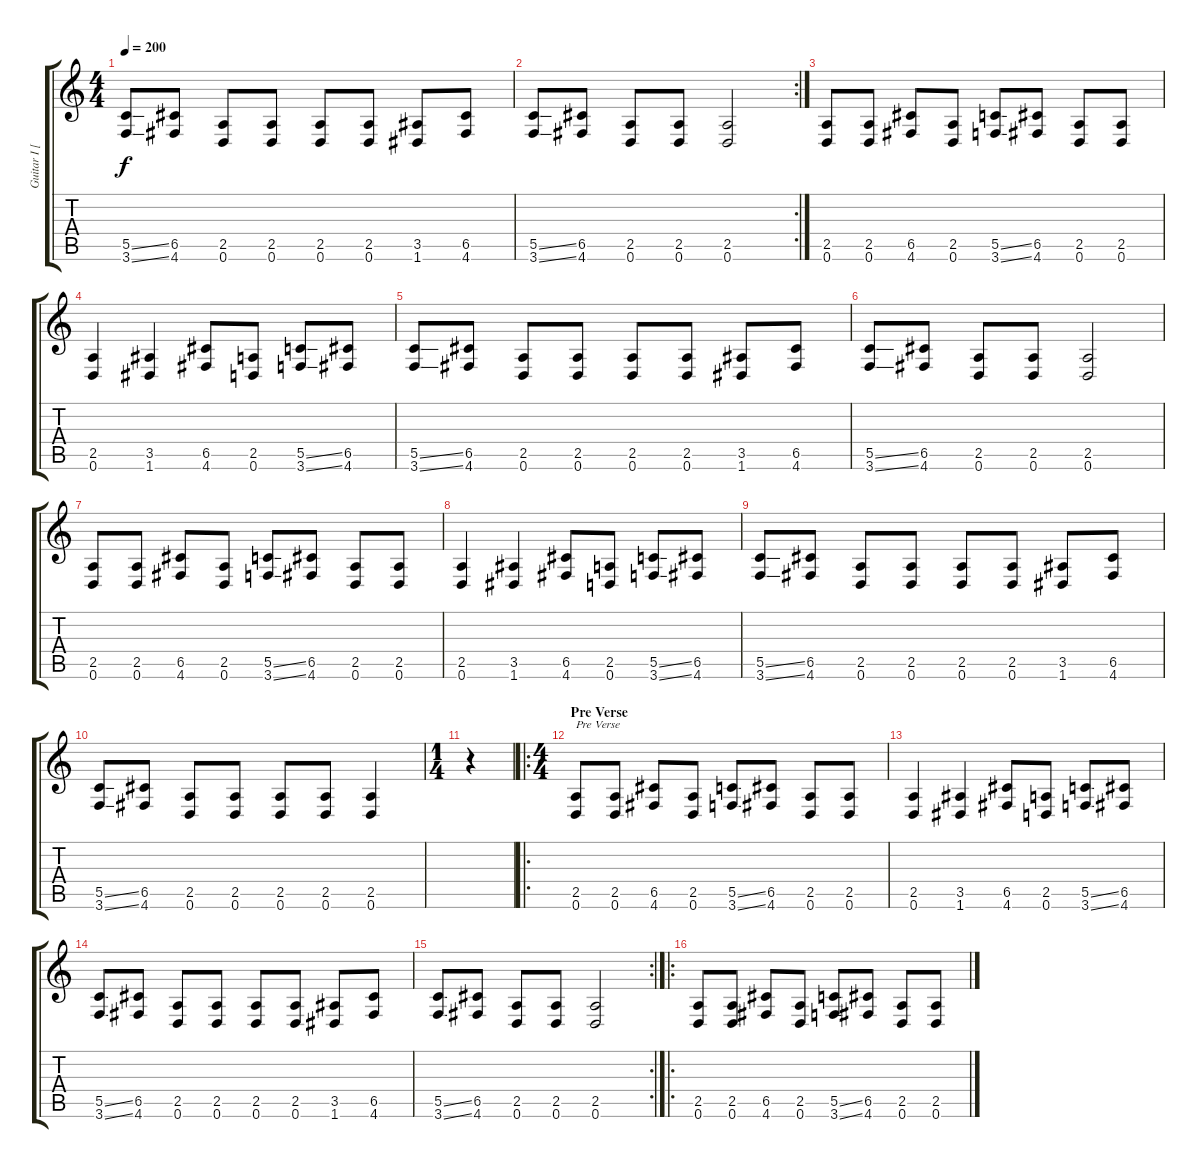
\track ("Guitar I [Vogg]" "Guitar I [") {instrument distortionguitar}
\staff {score tabs}
\tuning (D4 A3 F3 C3 G2 D2) {hide}
\ts (4 4)
\tempo 200
\clef g2
\ks c
(5.5{ss} 3.6{ss}).8{dy f} (6.5 4.6).8 (2.5 0.6).8 (2.5 0.6).8 (2.5 0.6).8 (2.5 0.6).8 (3.5 1.6).8 (6.5 4.6).8 |
\rc 2
(5.5{ss} 3.6{ss}).8 (6.5 4.6).8 (2.5 0.6).8 (2.5 0.6).8 (2.5 0.6).2 |
(2.5 0.6).8 (2.5 0.6).8 (6.5 4.6).8 (2.5 0.6).8 (5.5{ss} 3.6{ss}).8 (6.5 4.6).8 (2.5 0.6).8 (2.5 0.6).8 |
(2.5 0.6).4 (3.5 1.6).4 (6.5 4.6).8 (2.5 0.6).8 (5.5{ss} 3.6{ss}).8 (6.5 4.6).8 |
(5.5{ss} 3.6{ss}).8 (6.5 4.6).8 (2.5 0.6).8 (2.5 0.6).8 (2.5 0.6).8 (2.5 0.6).8 (3.5 1.6).8 (6.5 4.6).8 |
(5.5{ss} 3.6{ss}).8 (6.5 4.6).8 (2.5 0.6).8 (2.5 0.6).8 (2.5 0.6).2 |
(2.5 0.6).8 (2.5 0.6).8 (6.5 4.6).8 (2.5 0.6).8 (5.5{ss} 3.6{ss}).8 (6.5 4.6).8 (2.5 0.6).8 (2.5 0.6).8 |
(2.5 0.6).4 (3.5 1.6).4 (6.5 4.6).8 (2.5 0.6).8 (5.5{ss} 3.6{ss}).8 (6.5 4.6).8 |
(5.5{ss} 3.6{ss}).8 (6.5 4.6).8 (2.5 0.6).8 (2.5 0.6).8 (2.5 0.6).8 (2.5 0.6).8 (3.5 1.6).8 (6.5 4.6).8 |
(5.5{ss} 3.6{ss}).8 (6.5 4.6).8 (2.5 0.6).8 (2.5 0.6).8 (2.5 0.6).8 (2.5 0.6).8 (2.5 0.6).4 |
\ts (1 4)
r.4 |
\ro
\ts (4 4)
\section ("" "Pre Verse")
(2.5 0.6).8{txt "Pre Verse"} (2.5 0.6).8 (6.5 4.6).8 (2.5 0.6).8 (5.5{ss} 3.6{ss}).8 (6.5 4.6).8 (2.5 0.6).8 (2.5 0.6).8 |
(2.5 0.6).4 (3.5 1.6).4 (6.5 4.6).8 (2.5 0.6).8 (5.5{ss} 3.6{ss}).8 (6.5 4.6).8 |
(5.5{ss} 3.6{ss}).8 (6.5 4.6).8 (2.5 0.6).8 (2.5 0.6).8 (2.5 0.6).8 (2.5 0.6).8 (3.5 1.6).8 (6.5 4.6).8 |
\rc 2
(5.5{ss} 3.6{ss}).8 (6.5 4.6).8 (2.5 0.6).8 (2.5 0.6).8 (2.5 0.6).2 |
\ro
(2.5 0.6).8 (2.5 0.6).8 (6.5 4.6).8 (2.5 0.6).8 (5.5{ss} 3.6{ss}).8 (6.5 4.6).8 (2.5 0.6).8 (2.5 0.6).8
